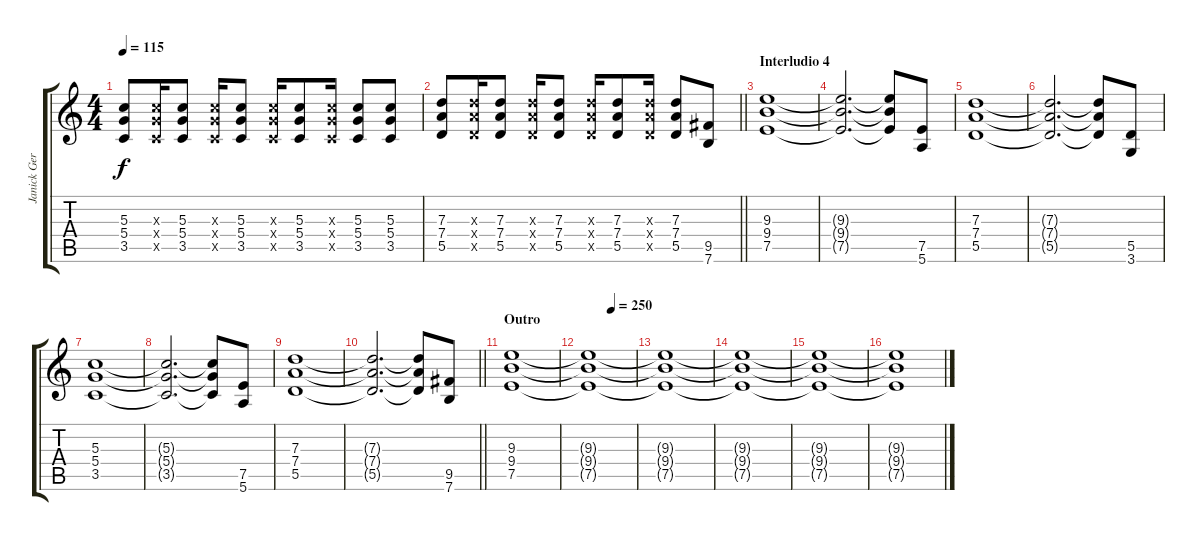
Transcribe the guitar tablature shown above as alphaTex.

\track ("Janick Gers" "Janick Ger") {instrument overdrivenguitar}
\staff {score tabs}
\tuning (E4 B3 G3 D3 A2 E2) {hide}
\ts (4 4)
\tempo 115
\clef g2
\ks c
(5.3 5.4 3.5).8{dy f} (5.3{x} 5.4{x} 3.5{x}).16 (5.3 5.4 3.5).8 (5.3{x} 5.4{x} 3.5{x}).16 (5.3 5.4 3.5).8 (5.3{x} 5.4{x} 3.5{x}).16 (5.3 5.4 3.5).8 (5.3{x} 5.4{x} 3.5{x}).16 (5.3 5.4 3.5).8 (5.3 5.4 3.5).8 |
\barLineRight lightlight
(7.3 7.4 5.5).8 (7.3{x} 7.4{x} 5.5{x}).16 (7.3 7.4 5.5).8 (7.3{x} 7.4{x} 5.5{x}).16 (7.3 7.4 5.5).8 (7.3{x} 7.4{x} 5.5{x}).16 (7.3 7.4 5.5).8 (7.3{x} 7.4{x} 5.5{x}).16 (7.3 7.4 5.5).8 (9.5 7.6).8 |
\section ("" "Interludio 4")
(9.3 9.4 7.5).1 |
(9.3{t} 9.4{t} 7.5{t}).2{d} (9.3{t} 9.4{t} 7.5{t}).8 (7.5 5.6).8 |
(7.3 7.4 5.5).1 |
(7.3{t} 7.4{t} 5.5{t}).2{d} (7.3{t} 7.4{t} 5.5{t}).8 (5.5 3.6).8 |
(5.3 5.4 3.5).1 |
(5.3{t} 5.4{t} 3.5{t}).2{d} (5.3{t} 5.4{t} 3.5{t}).8 (7.5 5.6).8 |
(7.3 7.4 5.5).1 |
\barLineRight lightlight
(7.3{t} 7.4{t} 5.5{t}).2{d} (7.3{t} 7.4{t} 5.5{t}).8 (9.5 7.6).8 |
\section ("" "Outro")
(9.3 9.4 7.5).1 |
\tempo (250 0.5)
(9.3{t} 9.4{t} 7.5{t}).1 |
(9.3{t} 9.4{t} 7.5{t}).1 |
(9.3{t} 9.4{t} 7.5{t}).1 |
(9.3{t} 9.4{t} 7.5{t}).1 |
(9.3{t} 9.4{t} 7.5{t}).1
